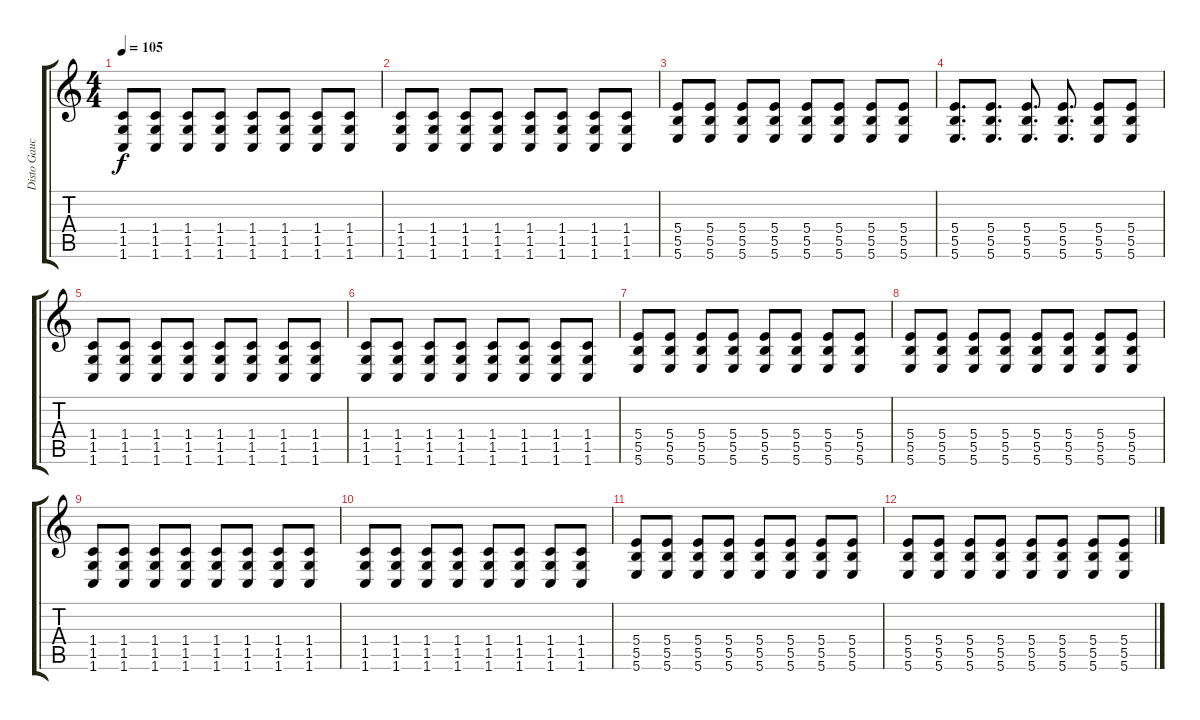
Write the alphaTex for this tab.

\track ("Disto Gauche" "Disto Gauc") {instrument distortionguitar}
\staff {score tabs}
\tuning (Db4 Ab3 E3 B2 Gb2 B1) {hide}
\ts (4 4)
\tempo 105
\clef g2
\ks c
(1.4 1.5 1.6).8{dy f} (1.4 1.5 1.6).8 (1.4 1.5 1.6).8 (1.4 1.5 1.6).8 (1.4 1.5 1.6).8 (1.4 1.5 1.6).8 (1.4 1.5 1.6).8 (1.4 1.5 1.6).8 |
(1.4 1.5 1.6).8 (1.4 1.5 1.6).8 (1.4 1.5 1.6).8 (1.4 1.5 1.6).8 (1.4 1.5 1.6).8 (1.4 1.5 1.6).8 (1.4 1.5 1.6).8 (1.4 1.5 1.6).8 |
(5.4 5.5 5.6).8 (5.4 5.5 5.6).8 (5.4 5.5 5.6).8 (5.4 5.5 5.6).8 (5.4 5.5 5.6).8 (5.4 5.5 5.6).8 (5.4 5.5 5.6).8 (5.4 5.5 5.6).8 |
(5.4 5.5 5.6).8{d} (5.4 5.5 5.6).8{d} (5.4 5.5 5.6).8{d} (5.4 5.5 5.6).8{d} (5.4 5.5 5.6).8 (5.4 5.5 5.6).8 |
(1.4 1.5 1.6).8 (1.4 1.5 1.6).8 (1.4 1.5 1.6).8 (1.4 1.5 1.6).8 (1.4 1.5 1.6).8 (1.4 1.5 1.6).8 (1.4 1.5 1.6).8 (1.4 1.5 1.6).8 |
(1.4 1.5 1.6).8 (1.4 1.5 1.6).8 (1.4 1.5 1.6).8 (1.4 1.5 1.6).8 (1.4 1.5 1.6).8 (1.4 1.5 1.6).8 (1.4 1.5 1.6).8 (1.4 1.5 1.6).8 |
(5.4 5.5 5.6).8 (5.4 5.5 5.6).8 (5.4 5.5 5.6).8 (5.4 5.5 5.6).8 (5.4 5.5 5.6).8 (5.4 5.5 5.6).8 (5.4 5.5 5.6).8 (5.4 5.5 5.6).8 |
(5.4 5.5 5.6).8 (5.4 5.5 5.6).8 (5.4 5.5 5.6).8 (5.4 5.5 5.6).8 (5.4 5.5 5.6).8 (5.4 5.5 5.6).8 (5.4 5.5 5.6).8 (5.4 5.5 5.6).8 |
(1.4 1.5 1.6).8 (1.4 1.5 1.6).8 (1.4 1.5 1.6).8 (1.4 1.5 1.6).8 (1.4 1.5 1.6).8 (1.4 1.5 1.6).8 (1.4 1.5 1.6).8 (1.4 1.5 1.6).8 |
(1.4 1.5 1.6).8 (1.4 1.5 1.6).8 (1.4 1.5 1.6).8 (1.4 1.5 1.6).8 (1.4 1.5 1.6).8 (1.4 1.5 1.6).8 (1.4 1.5 1.6).8 (1.4 1.5 1.6).8 |
(5.4 5.5 5.6).8 (5.4 5.5 5.6).8 (5.4 5.5 5.6).8 (5.4 5.5 5.6).8 (5.4 5.5 5.6).8 (5.4 5.5 5.6).8 (5.4 5.5 5.6).8 (5.4 5.5 5.6).8 |
(5.4 5.5 5.6).8 (5.4 5.5 5.6).8 (5.4 5.5 5.6).8 (5.4 5.5 5.6).8 (5.4 5.5 5.6).8 (5.4 5.5 5.6).8 (5.4 5.5 5.6).8 (5.4 5.5 5.6).8
